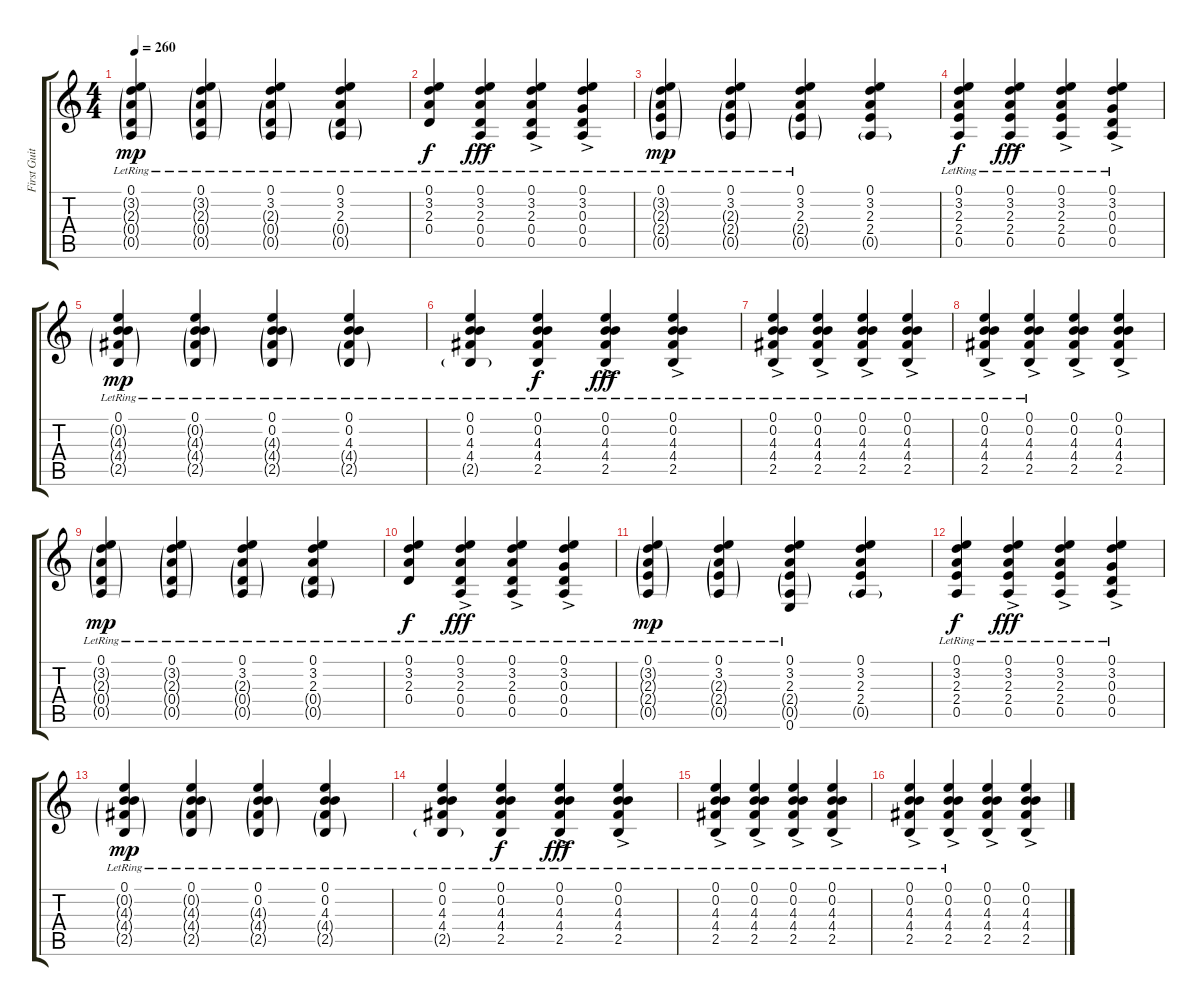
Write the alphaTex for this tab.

\track ("First Guitar - Berry" "First Guit") {instrument electricguitarclean}
\staff {score tabs}
\tuning (E4 B3 G3 D3 A2 E2) {hide}
\ts (4 4)
\tempo 260
\clef g2
\ks c
(0.1{lr} 3.2{g lr} 2.3{g lr} 0.4{g} 0.5{g lr}).4{dy mp} (0.1{lr} 3.2{g lr} 2.3{g lr} 0.4{g lr} 0.5{g lr}).4 (0.1{lr} 3.2{lr} 2.3{g lr} 0.4{g lr} 0.5{g}).4 (0.1{lr} 3.2{lr} 2.3{lr} 0.4{g lr} 0.5{g}).4 |
(0.1{lr} 3.2{lr} 2.3{lr} 0.4{lr}).4{dy f} (0.1{lr} 3.2{lr} 2.3{lr} 0.4{ac lr} 0.5).4{dy fff} (0.1{lr} 3.2{lr} 2.3{ac lr} 0.4{ac lr} 0.5{ac}).4 (0.1 3.2{ac lr} 0.3{ac lr} 0.4{ac lr} 0.5{ac}).4 |
(0.1{lr} 3.2{g lr} 2.3{g lr} 2.4{g lr} 0.5{g lr}).4{dy mp} (0.1{lr} 3.2{lr} 2.3{g lr} 2.4{g lr} 0.5{g lr}).4 (0.1{lr} 3.2{lr} 2.3{lr} 2.4{g lr} 0.5{g lr}).4 (0.1 3.2 2.3 2.4 0.5{g}).4 |
(0.1{lr} 3.2{lr} 2.3{lr} 2.4{lr} 0.5{lr}).4{dy f} (0.1{lr} 3.2{lr} 2.3{lr} 2.4{lr} 0.5{ac lr}).4{dy fff} (0.1{lr} 3.2{lr} 2.3{ac lr} 2.4{ac lr} 0.5{ac lr}).4 (0.1{lr} 3.2{ac lr} 0.3{ac} 0.4{ac} 0.5{ac lr}).4 |
(0.1{lr} 0.2{g lr} 4.3{g lr} 4.4{g lr} 2.5{g lr}).4{dy mp} (0.1{lr} 0.2{g lr} 4.3{g lr} 4.4{g lr} 2.5{g lr}).4 (0.1{lr} 0.2{lr} 4.3{g lr} 4.4{g lr} 2.5{g lr}).4 (0.1{lr} 0.2{lr} 4.3{lr} 4.4{g lr} 2.5{g lr}).4 |
(0.1{lr} 0.2{lr} 4.3{lr} 4.4{lr} 2.5{g lr}).4 (0.1{lr} 0.2{lr} 4.3{lr} 4.4{lr} 2.5{lr}).4{dy f} (0.1{lr} 0.2{lr} 4.3{lr} 4.4{lr} 2.5{ac lr}).4{dy fff} (0.1{lr} 0.2{lr} 4.3{lr} 4.4{ac lr} 2.5{ac lr}).4 |
(0.1{lr} 0.2{lr} 4.3{ac lr} 4.4{ac lr} 2.5{ac lr}).4 (0.1{lr} 0.2{ac lr} 4.3{ac lr} 4.4{ac lr} 2.5{ac lr}).4 (0.1{ac lr} 0.2{ac lr} 4.3{ac lr} 4.4{ac lr} 2.5{ac lr}).4 (0.1{ac lr} 0.2{ac lr} 4.3{ac lr} 4.4{ac lr} 2.5{ac lr}).4 |
(0.1{ac lr} 0.2{ac lr} 4.3{ac lr} 4.4{ac lr} 2.5{ac lr}).4 (0.1{ac lr} 0.2{ac} 4.3{ac} 4.4{ac} 2.5{ac}).4 (0.1{ac} 0.2{ac} 4.3{ac} 4.4{ac} 2.5{ac}).4 (0.1{ac} 0.2{ac} 4.3{ac} 4.4{ac} 2.5{ac}).4 |
(0.1{lr} 3.2{g lr} 2.3{g lr} 0.4{g} 0.5{g lr}).4{dy mp} (0.1{lr} 3.2{g lr} 2.3{g lr} 0.4{g lr} 0.5{g lr}).4 (0.1{lr} 3.2{lr} 2.3{g lr} 0.4{g lr} 0.5{g}).4 (0.1{lr} 3.2{lr} 2.3{lr} 0.4{g lr} 0.5{g}).4 |
(0.1{lr} 3.2{lr} 2.3{lr} 0.4{lr}).4{dy f} (0.1{lr} 3.2{lr} 2.3{lr} 0.4{ac lr} 0.5).4{dy fff} (0.1{lr} 3.2{lr} 2.3{ac lr} 0.4{ac lr} 0.5{ac}).4 (0.1 3.2{ac lr} 0.3{ac lr} 0.4{ac lr} 0.5{ac}).4 |
(0.1{lr} 3.2{g lr} 2.3{g lr} 2.4{g lr} 0.5{g lr}).4{dy mp} (0.1{lr} 3.2{lr} 2.3{g lr} 2.4{g lr} 0.5{g lr}).4 (0.1{lr} 3.2{lr} 2.3{lr} 2.4{g lr} 0.5{g lr} 0.6).4 (0.1 3.2 2.3 2.4 0.5{g}).4 |
(0.1{lr} 3.2{lr} 2.3{lr} 2.4{lr} 0.5{lr}).4{dy f} (0.1{lr} 3.2{lr} 2.3{lr} 2.4{lr} 0.5{ac lr}).4{dy fff} (0.1{lr} 3.2{lr} 2.3{ac lr} 2.4{ac lr} 0.5{ac lr}).4 (0.1{lr} 3.2{ac lr} 0.3{ac} 0.4{ac} 0.5{ac lr}).4 |
(0.1{lr} 0.2{g lr} 4.3{g lr} 4.4{g lr} 2.5{g lr}).4{dy mp} (0.1{lr} 0.2{g lr} 4.3{g lr} 4.4{g lr} 2.5{g lr}).4 (0.1{lr} 0.2{lr} 4.3{g lr} 4.4{g lr} 2.5{g lr}).4 (0.1{lr} 0.2{lr} 4.3{lr} 4.4{g lr} 2.5{g lr}).4 |
(0.1{lr} 0.2{lr} 4.3{lr} 4.4{lr} 2.5{g lr}).4 (0.1{lr} 0.2{lr} 4.3{lr} 4.4{lr} 2.5{lr}).4{dy f} (0.1{lr} 0.2{lr} 4.3{lr} 4.4{lr} 2.5{ac lr}).4{dy fff} (0.1{lr} 0.2{lr} 4.3{lr} 4.4{ac lr} 2.5{ac lr}).4 |
(0.1{lr} 0.2{lr} 4.3{ac lr} 4.4{ac lr} 2.5{ac lr}).4 (0.1{lr} 0.2{ac lr} 4.3{ac lr} 4.4{ac lr} 2.5{ac lr}).4 (0.1{ac lr} 0.2{ac lr} 4.3{ac lr} 4.4{ac lr} 2.5{ac lr}).4 (0.1{ac lr} 0.2{ac lr} 4.3{ac lr} 4.4{ac lr} 2.5{ac lr}).4 |
(0.1{ac lr} 0.2{ac lr} 4.3{ac lr} 4.4{ac lr} 2.5{ac lr}).4 (0.1{ac lr} 0.2{ac} 4.3{ac} 4.4{ac} 2.5{ac}).4 (0.1{ac} 0.2{ac} 4.3{ac} 4.4{ac} 2.5{ac}).4 (0.1{ac} 0.2{ac} 4.3{ac} 4.4{ac} 2.5{ac}).4
